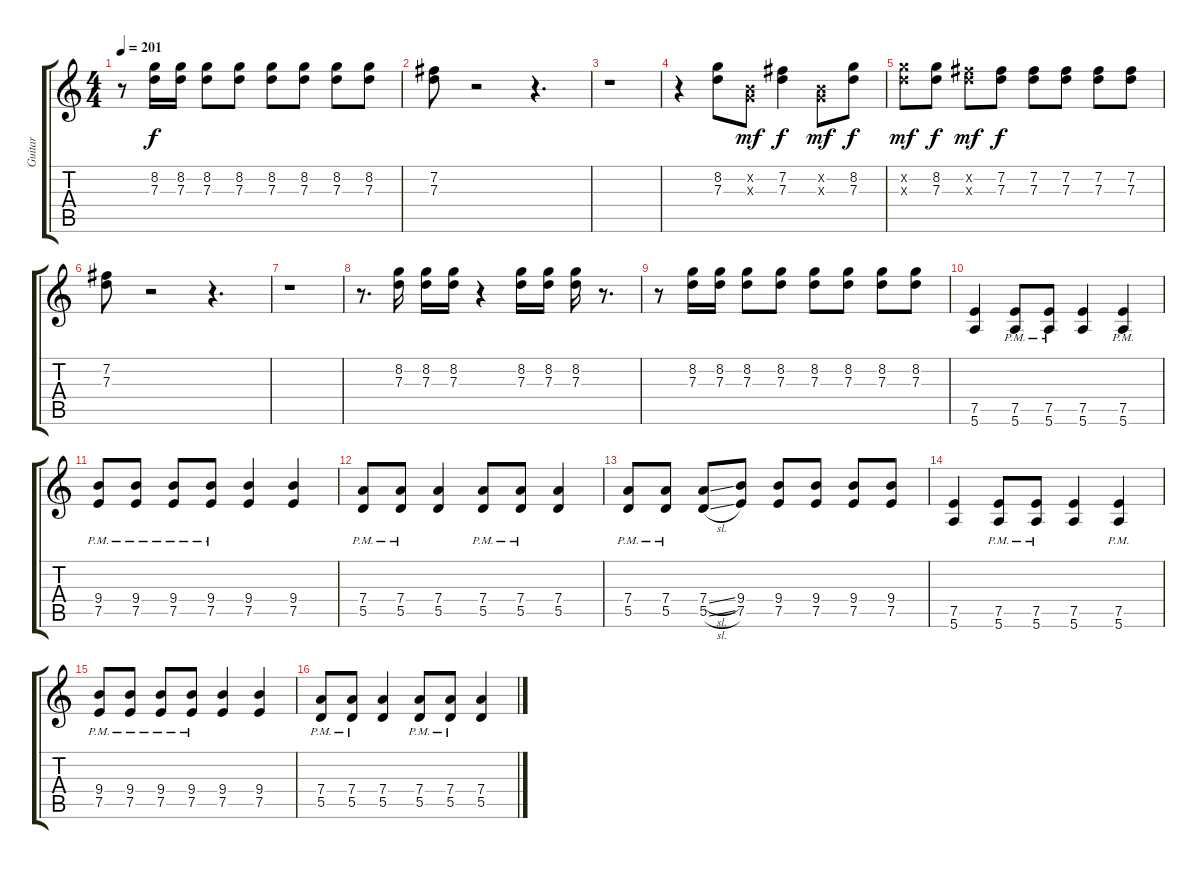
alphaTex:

\track ("Guitar" "Guitar") {instrument acousticguitarsteel}
\staff {score tabs}
\tuning (E4 B3 G3 D3 A2 E2) {hide}
\ts (4 4)
\tempo 201
\clef g2
\ks c
r.8{dy f} (8.2 7.3).16 (8.2 7.3).16 (8.2 7.3).8 (8.2 7.3).8 (8.2 7.3).8 (8.2 7.3).8 (8.2 7.3).8 (8.2 7.3).8 |
(7.2 7.3).8 r.2 r.4{d} |
r.1 |
r.4 (8.2 7.3).8 (0.2{x} 0.3{x}).8{dy mf} (7.2 7.3).4{dy f} (0.2{x} 0.3{x}).8{dy mf} (8.2 7.3).8{dy f} |
(8.2{x} 7.3{x}).8{dy mf} (8.2 7.3).8{dy f} (7.2{x} 7.3{x}).8{dy mf} (7.2 7.3).8{dy f} (7.2 7.3).8 (7.2 7.3).8 (7.2 7.3).8 (7.2 7.3).8 |
(7.2 7.3).8 r.2 r.4{d} |
r.1 |
r.8{d} (8.2 7.3).16 (8.2 7.3).16 (8.2 7.3).16 r.4 (8.2 7.3).16 (8.2 7.3).16 (8.2 7.3).16 r.8{d} |
r.8 (8.2 7.3).16 (8.2 7.3).16 (8.2 7.3).8 (8.2 7.3).8 (8.2 7.3).8 (8.2 7.3).8 (8.2 7.3).8 (8.2 7.3).8 |
(7.5 5.6).4{instrument overdrivenguitar} (7.5{pm} 5.6{pm}).8 (7.5{pm} 5.6{pm}).8 (7.5 5.6).4 (7.5{pm} 5.6{pm}).4 |
(9.4{pm} 7.5{pm}).8 (9.4{pm} 7.5{pm}).8 (9.4{pm} 7.5{pm}).8 (9.4{pm} 7.5{pm}).8 (9.4 7.5).4 (9.4 7.5).4 |
(7.4{pm} 5.5{pm}).8 (7.4{pm} 5.5{pm}).8 (7.4 5.5).4 (7.4{pm} 5.5{pm}).8 (7.4{pm} 5.5{pm}).8 (7.4 5.5).4 |
(7.4{pm} 5.5{pm}).8 (7.4{pm} 5.5{pm}).8 (7.4{sl} 5.5{sl}).8 (9.4 7.5).8 (9.4 7.5).8 (9.4 7.5).8 (9.4 7.5).8 (9.4 7.5).8 |
(7.5 5.6).4 (7.5{pm} 5.6{pm}).8 (7.5{pm} 5.6{pm}).8 (7.5 5.6).4 (7.5{pm} 5.6{pm}).4 |
(9.4{pm} 7.5{pm}).8 (9.4{pm} 7.5{pm}).8 (9.4{pm} 7.5{pm}).8 (9.4{pm} 7.5{pm}).8 (9.4 7.5).4 (9.4 7.5).4 |
(7.4{pm} 5.5{pm}).8 (7.4{pm} 5.5{pm}).8 (7.4 5.5).4 (7.4{pm} 5.5{pm}).8 (7.4{pm} 5.5{pm}).8 (7.4 5.5).4
